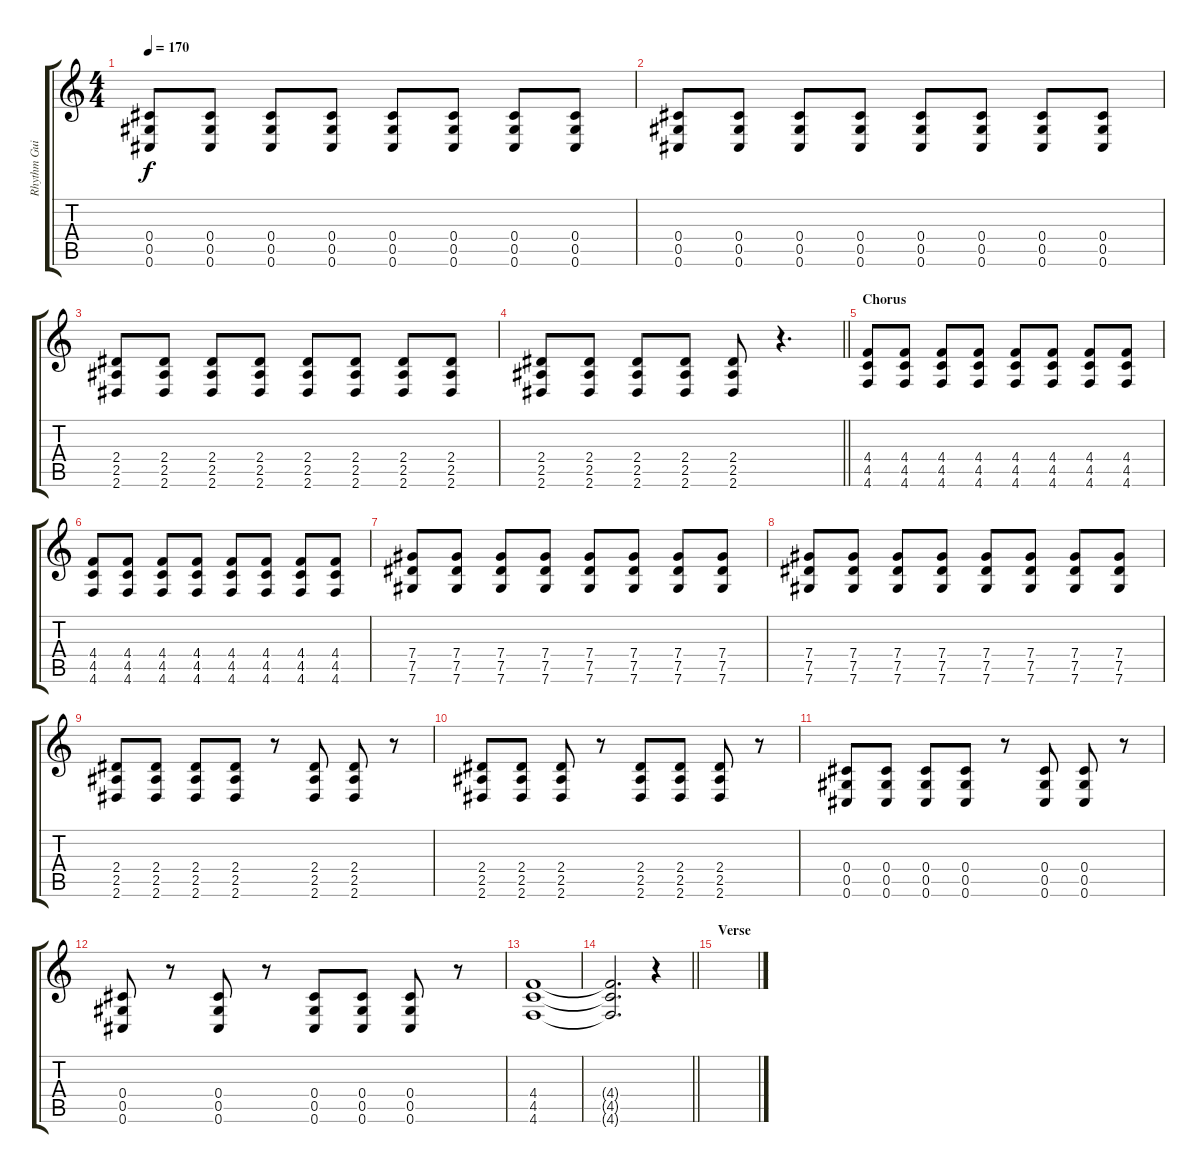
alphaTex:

\track ("Rhythm Guitar" "Rhythm Gui") {instrument distortionguitar}
\staff {score tabs}
\tuning (Eb4 Bb3 Gb3 Db3 Ab2 Db2) {hide}
\ts (4 4)
\tempo 170
\clef g2
\ks c
(0.4 0.5 0.6).8{dy f} (0.4 0.5 0.6).8 (0.4 0.5 0.6).8 (0.4 0.5 0.6).8 (0.4 0.5 0.6).8 (0.4 0.5 0.6).8 (0.4 0.5 0.6).8 (0.4 0.5 0.6).8 |
(0.4 0.5 0.6).8 (0.4 0.5 0.6).8 (0.4 0.5 0.6).8 (0.4 0.5 0.6).8 (0.4 0.5 0.6).8 (0.4 0.5 0.6).8 (0.4 0.5 0.6).8 (0.4 0.5 0.6).8 |
(2.4 2.5 2.6).8 (2.4 2.5 2.6).8 (2.4 2.5 2.6).8 (2.4 2.5 2.6).8 (2.4 2.5 2.6).8 (2.4 2.5 2.6).8 (2.4 2.5 2.6).8 (2.4 2.5 2.6).8 |
\barLineRight lightlight
(2.4 2.5 2.6).8 (2.4 2.5 2.6).8 (2.4 2.5 2.6).8 (2.4 2.5 2.6).8 (2.4 2.5 2.6).8 r.4{d} |
\section ("" "Chorus")
(4.4 4.5 4.6).8 (4.4 4.5 4.6).8 (4.4 4.5 4.6).8 (4.4 4.5 4.6).8 (4.4 4.5 4.6).8 (4.4 4.5 4.6).8 (4.4 4.5 4.6).8 (4.4 4.5 4.6).8 |
(4.4 4.5 4.6).8 (4.4 4.5 4.6).8 (4.4 4.5 4.6).8 (4.4 4.5 4.6).8 (4.4 4.5 4.6).8 (4.4 4.5 4.6).8 (4.4 4.5 4.6).8 (4.4 4.5 4.6).8 |
(7.4 7.5 7.6).8 (7.4 7.5 7.6).8 (7.4 7.5 7.6).8 (7.4 7.5 7.6).8 (7.4 7.5 7.6).8 (7.4 7.5 7.6).8 (7.4 7.5 7.6).8 (7.4 7.5 7.6).8 |
(7.4 7.5 7.6).8 (7.4 7.5 7.6).8 (7.4 7.5 7.6).8 (7.4 7.5 7.6).8 (7.4 7.5 7.6).8 (7.4 7.5 7.6).8 (7.4 7.5 7.6).8 (7.4 7.5 7.6).8 |
(2.4 2.5 2.6).8 (2.4 2.5 2.6).8 (2.4 2.5 2.6).8 (2.4 2.5 2.6).8 r.8 (2.4 2.5 2.6).8 (2.4 2.5 2.6).8 r.8 |
(2.4 2.5 2.6).8 (2.4 2.5 2.6).8 (2.4 2.5 2.6).8 r.8 (2.4 2.5 2.6).8 (2.4 2.5 2.6).8 (2.4 2.5 2.6).8 r.8 |
(0.4 0.5 0.6).8 (0.4 0.5 0.6).8 (0.4 0.5 0.6).8 (0.4 0.5 0.6).8 r.8 (0.4 0.5 0.6).8 (0.4 0.5 0.6).8 r.8 |
(0.4 0.5 0.6).8 r.8 (0.4 0.5 0.6).8 r.8 (0.4 0.5 0.6).8 (0.4 0.5 0.6).8 (0.4 0.5 0.6).8 r.8 |
(4.4 4.5 4.6).1 |
\barLineRight lightlight
(4.4{t} 4.5{t} 4.6{t}).2{d} r.4 |
\section ("" "Verse")
